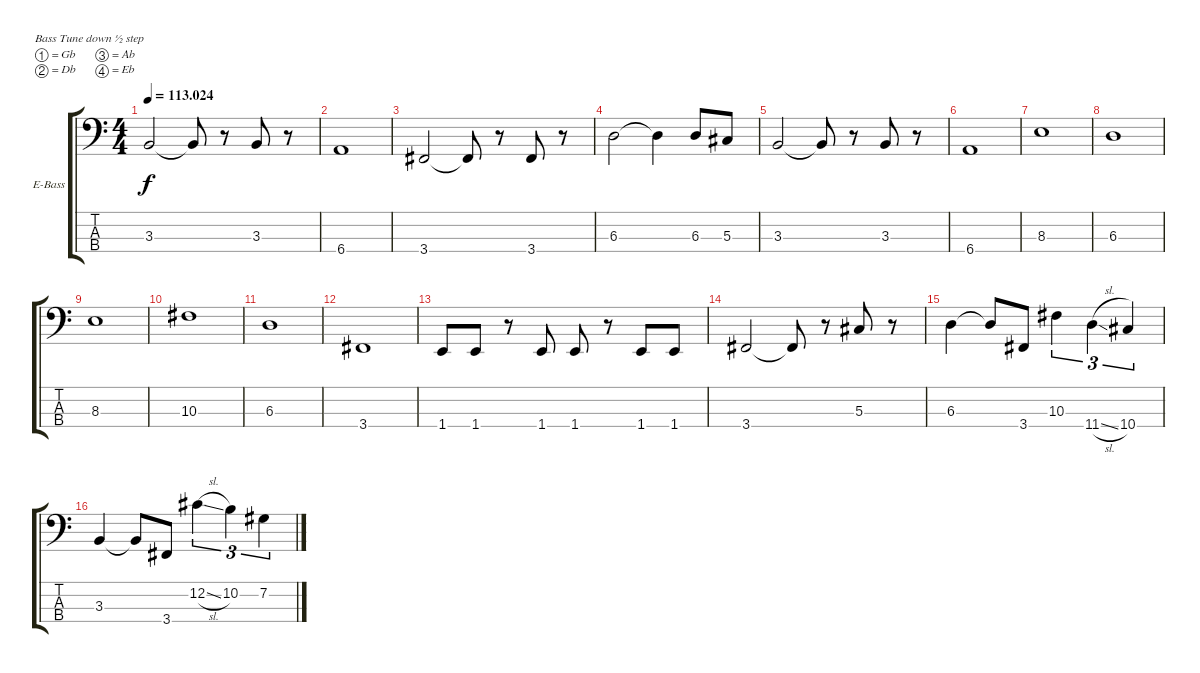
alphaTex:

\bracketExtendMode groupsimilarinstruments
\firstSystemTrackNameOrientation horizontal
\otherSystemsTrackNameOrientation horizontal
\track ("Бас-гитара (Князев И)" "E-Bass") {instrument electricbassfinger}
\staff {score tabs}
\tuning (Gb2 Db2 Ab1 Eb1)
\ts (4 4)
\tempo
113.024
\accidentals auto
\clef f4
\ottava regular
\simile none
\ks c
3.3.2{dy f} 3.3{t}.8 r.8 3.3.8 r.8 |
6.4.1 |
3.4.2 3.4{t}.8 r.8 3.4.8 r.8 |
6.3.2 6.3{t}.4 6.3.8 5.3.8 |
3.3.2 3.3{t}.8 r.8 3.3.8 r.8 |
6.4.1 |
8.3.1 |
6.3.1 |
8.3.1 |
10.3.1 |
6.3.1 |
3.4.1 |
1.4.8 1.4.8 r.8 1.4.8 1.4.8 r.8 1.4.8 1.4.8 |
3.4.2 3.4{t}.8 r.8 5.3.8 r.8 |
6.3.4 6.3{t}.8 3.4.8 10.3.4{tu (3 2)} 11.4{sl}.4{tu (3 2)} 10.4.4{tu (3 2)} |
3.3.4 3.3{t}.8 3.4.8 12.2{sl}.4{tu (3 2)} 10.2.4{tu (3 2)} 7.2.4{tu (3 2)}
